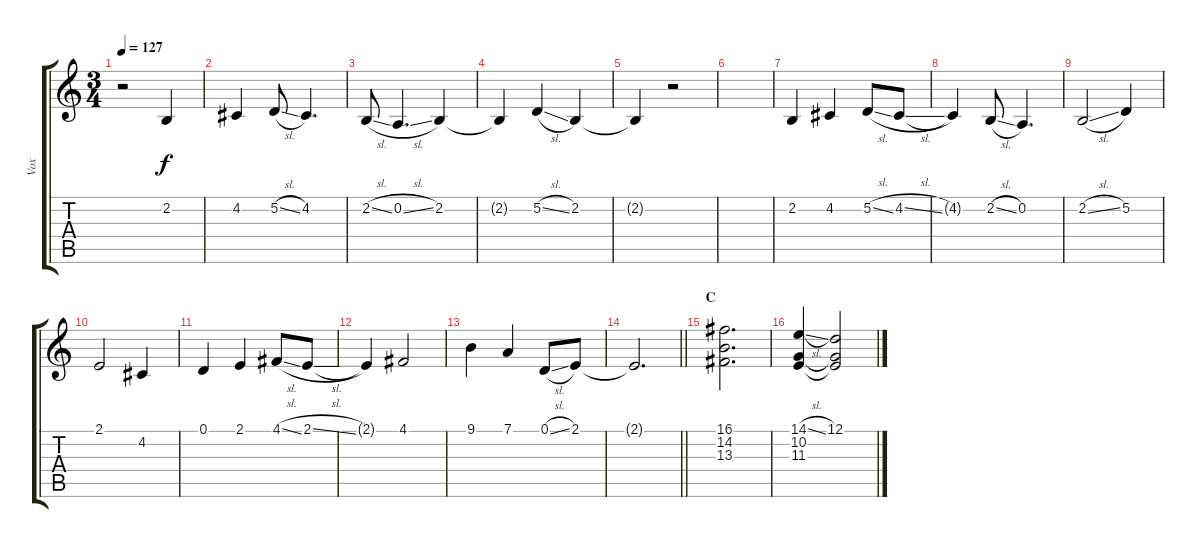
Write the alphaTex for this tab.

\track ("Vox" "Vox") {instrument lead2sawtooth}
\staff {score tabs}
\tuning (D4 A3 F3 C3 G2 C2) {hide}
\ts (3 4)
\tempo 127
\clef g2
\ks c
r.2{dy f} 2.2.4 |
4.2.4 5.2{sl}.8 4.2.4{d} |
2.2{sl}.8 0.2{sl}.4{d} 2.2.4 |
2.2{t}.4 5.2{sl}.4 2.2.4 |
2.2{t}.4 r.2 |
|
2.2.4 4.2.4 5.2{sl}.8 4.2{sl}.8 |
4.2{t}.4 2.2{sl}.8 0.2.4{d} |
2.2{sl}.2 5.2.4 |
2.1.2 4.2.4 |
0.1.4 2.1.4 4.1{sl}.8 2.1{sl}.8 |
2.1{t}.4 4.1.2 |
9.1.4 7.1.4 0.1{sl}.8 2.1.8 |
\barLineRight lightlight
2.1{t}.2{d} |
\section ("" "C")
(16.1 14.2 13.3).2{d instrument pad6metallic} |
(14.1{sl} 10.2 11.3).4 (12.1 10.2{t} 11.3{t}).2
